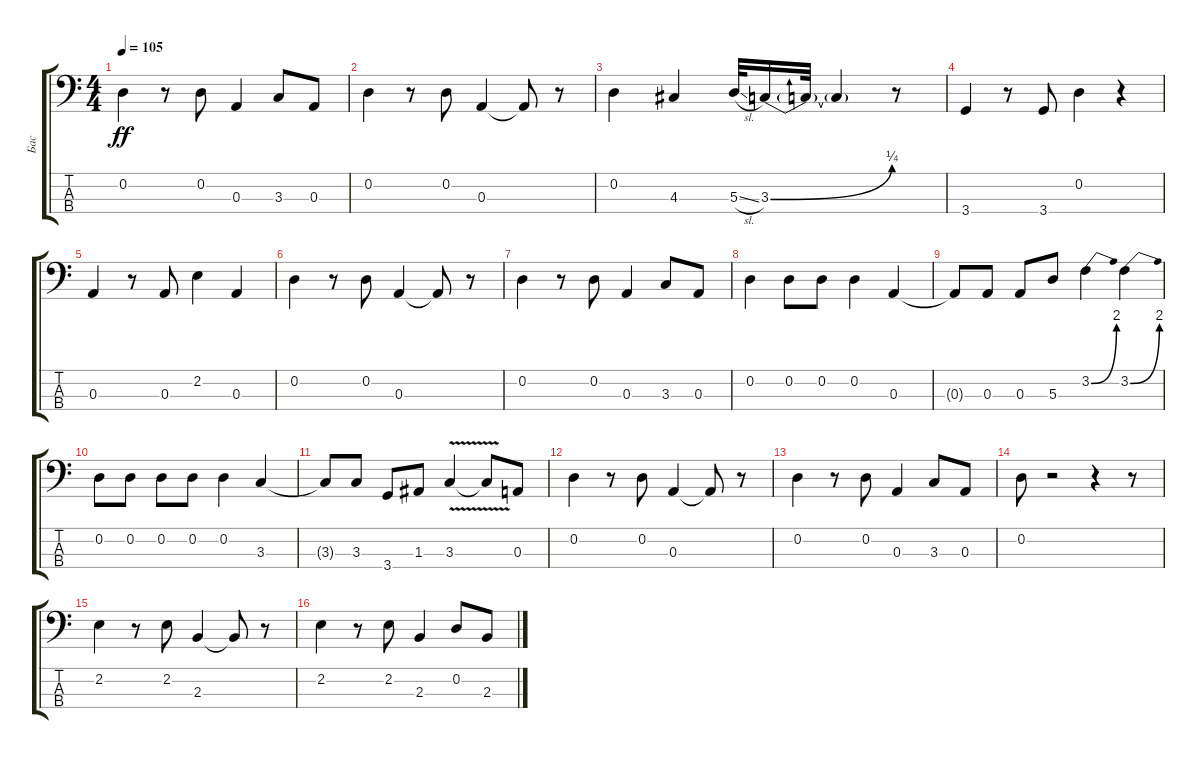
\track ("Бас" "Бас") {instrument electricbassfinger}
\staff {score tabs}
\tuning (G2 D2 A1 E1) {hide}
\ts (4 4)
\tempo 105
\clef f4
\ks c
0.2.4{dy ff} r.8 0.2.8 0.3.4 3.3.8 0.3.8 |
0.2.4 r.8 0.2.8 0.3.4 0.3{t}.8 r.8 |
0.2.4 4.3.4 5.3{sl}.32 3.3{be (bend 0 0 60 1)}.16 3.3{t}.32 3.3{t}.4 r.8 |
3.4.4 r.8 3.4.8 0.2.4 r.4 |
0.3.4 r.8 0.3.8 2.2.4 0.3.4 |
0.2.4 r.8 0.2.8 0.3.4 0.3{t}.8 r.8 |
0.2.4 r.8 0.2.8 0.3.4 3.3.8 0.3.8 |
0.2.4 0.2.8 0.2.8 0.2.4 0.3.4 |
0.3{t}.8 0.3.8 0.3.8 5.3.8 3.2{be (bend 0 0 60 8)}.4 3.2{be (bend 0 0 60 8)}.4 |
0.2.8 0.2.8 0.2.8 0.2.8 0.2.4 3.3.4 |
3.3{t}.8 3.3.8 3.4.8 1.3.8 3.3{v}.4 3.3{t}.8 0.3.8 |
0.2.4 r.8 0.2.8 0.3.4 0.3{t}.8 r.8 |
0.2.4 r.8 0.2.8 0.3.4 3.3.8 0.3.8 |
0.2.8 r.2 r.4 r.8 |
2.2.4 r.8 2.2.8 2.3.4 2.3{t}.8 r.8 |
2.2.4 r.8 2.2.8 2.3.4 0.2.8 2.3.8
